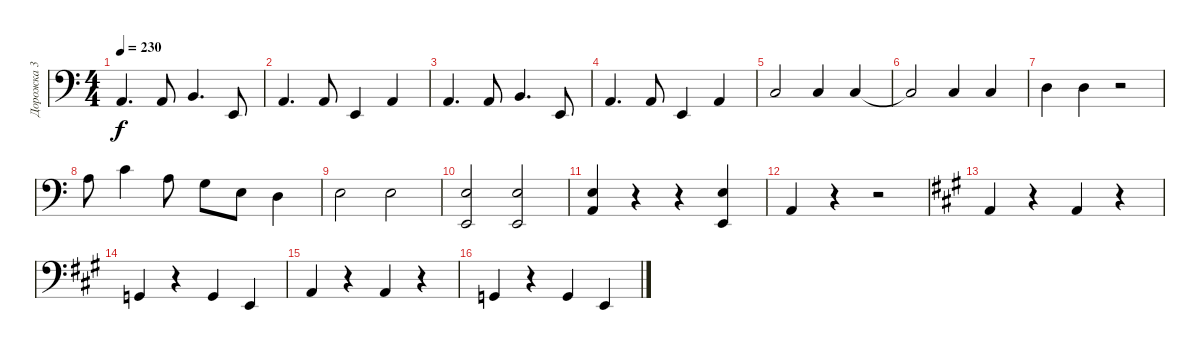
\track ("Дорожка 3" "Дорожка 3") {instrument electricbassfinger}
\staff {score}
\tuning (G2 D2 A1 E1) {hide}
\ts (4 4)
\tempo 230
\clef f4
\ks c
0.3.4{d dy f} 0.3.8 2.3.4{d} 0.4.8 |
0.3.4{d} 0.3.8 0.4.4 0.3.4 |
0.3.4{d} 0.3.8 2.3.4{d} 0.4.8 |
0.3.4{d} 0.3.8 0.4.4 0.3.4 |
3.3.2 3.3.4 3.3.4 |
3.3{t}.2 3.3.4 3.3.4 |
0.2.4 0.2.4 r.2 |
2.1.8 5.1.4 2.1.8 0.1.8 2.2.8 0.2.4 |
2.2.2 2.2.2 |
(2.2 0.4).2 (2.2 0.4).2 |
(2.2 0.3).4 r.4 r.4 (2.2 0.4).4 |
0.3.4 r.4 r.2 |
\ks a
0.3.4 r.4 0.3.4 r.4 |
3.4.4 r.4 3.4.4 0.4.4 |
0.3.4 r.4 0.3.4 r.4 |
3.4.4 r.4 3.4.4 0.4.4
